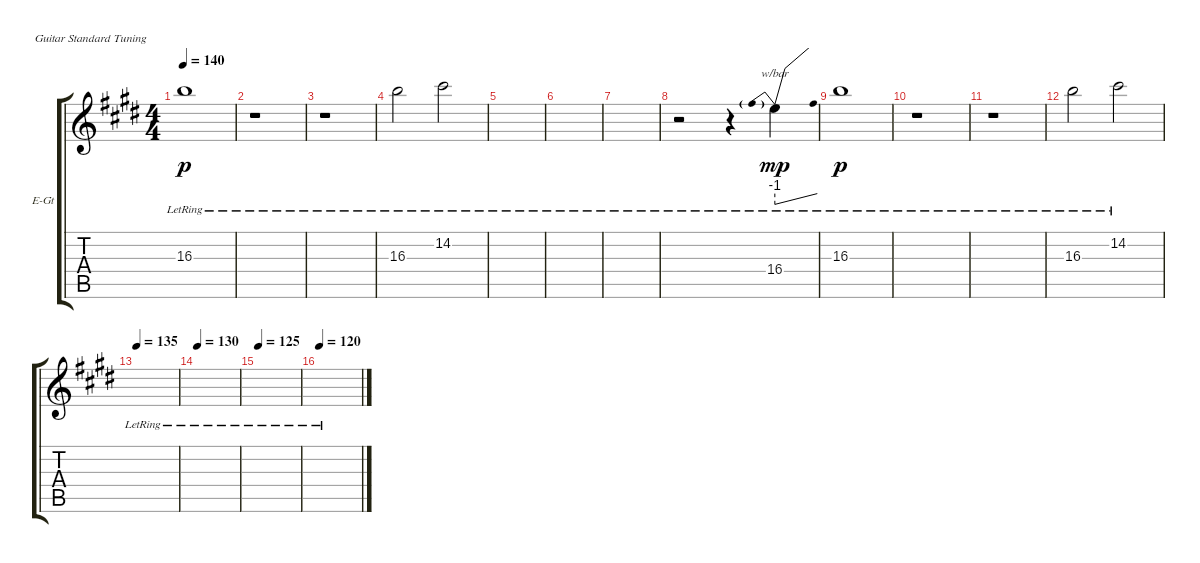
\defaultSystemsLayout 4
\bracketExtendMode groupsimilarinstruments
\firstSystemTrackNameOrientation horizontal
\otherSystemsTrackNameOrientation horizontal
\track ("Electric Guitar" "E-Gt") {instrument electricguitarclean}
\staff {score tabs}
\tuning (E4 B3 G3 D3 A2 E2)
\ts (4 4)
\tempo 140
\clef g2
\ks e
16.3{lr}.1{dy p} |
r.1 |
r.1 |
16.3{lr}.2 14.2{lr}.2 |
|
|
|
r.2 r.4 16.4{lr}.4{tbe (predivedive default 0 -4 30 0) dy mp} |
16.3{lr}.1{dy p} |
r.1 |
r.1 |
16.3{lr}.2 14.2{lr}.2 |
\tempo 135
|
\tempo 130
|
\tempo 125
|
\tempo 120
